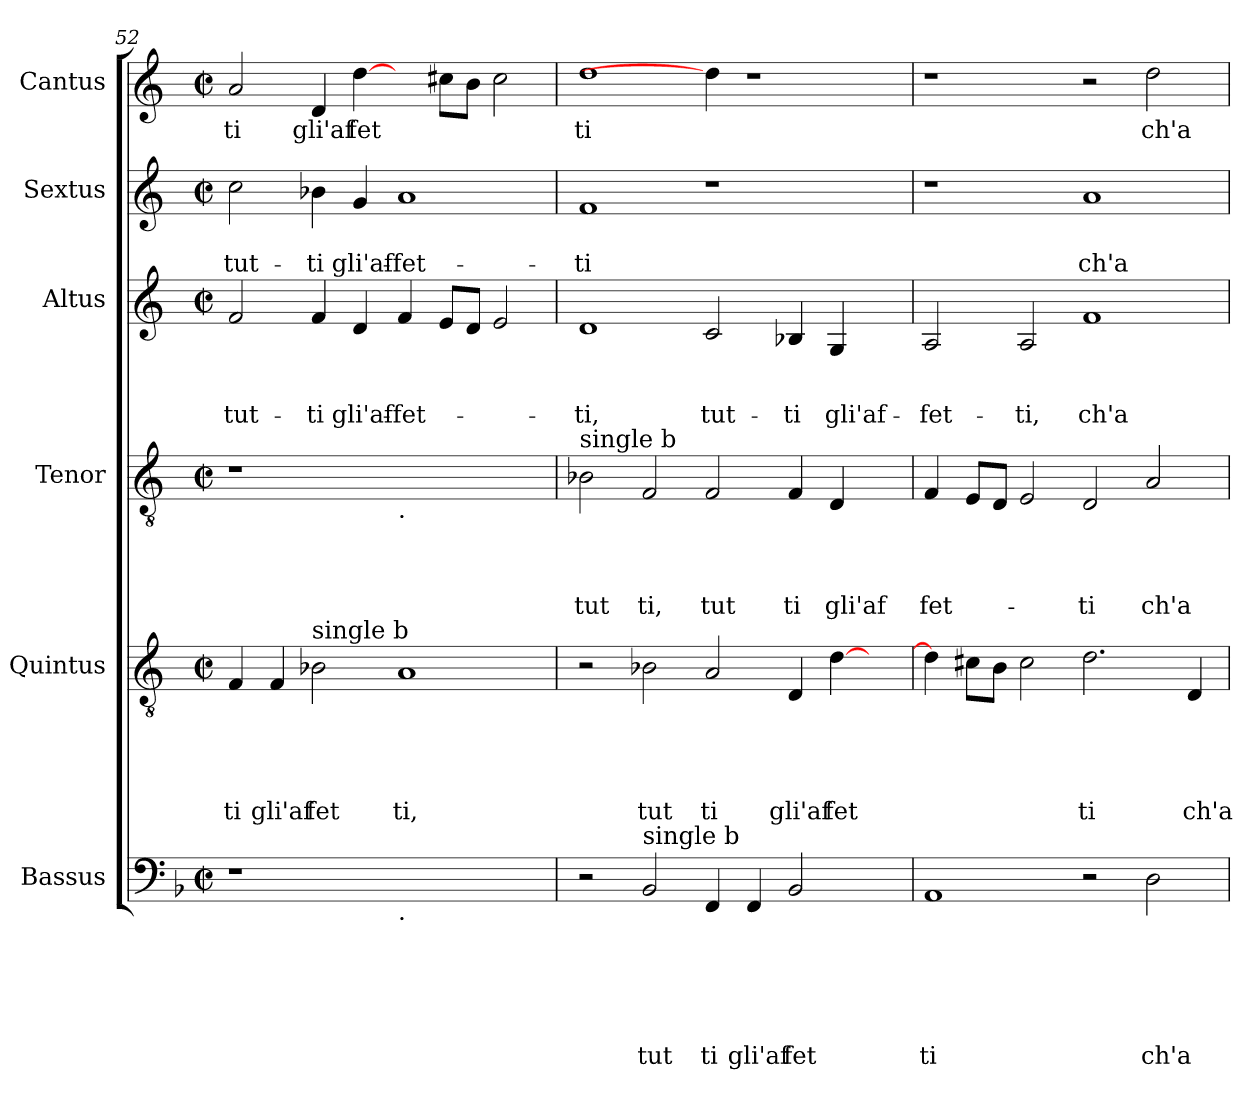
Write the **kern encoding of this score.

**kern	**text	**text	**text	**text	**text	**text	**kern	**text	**text	**text	**text	**text	**kern	**text	**text	**text	**text	**kern	**text	**text	**text	**kern	**text	**text	**kern	**text
*part6	*part6	*part6	*part6	*part6	*part6	*part6	*part5	*part5	*part5	*part5	*part5	*part5	*part4	*part4	*part4	*part4	*part4	*part3	*part3	*part3	*part3	*part2	*part2	*part2	*part1	*part1
*staff6	*staff6	*staff6	*staff6	*staff6	*staff6	*staff6	*staff5	*staff5	*staff5	*staff5	*staff5	*staff5	*staff4	*staff4	*staff4	*staff4	*staff4	*staff3	*staff3	*staff3	*staff3	*staff2	*staff2	*staff2	*staff1	*staff1
*I"Bassus	*	*	*	*	*	*	*I"Quintus	*	*	*	*	*	*I"Tenor	*	*	*	*	*I"Altus	*	*	*	*I"Sextus	*	*	*I"Cantus	*
*clefF4	*	*	*	*	*	*	*clefGv2	*	*	*	*	*	*clefGv2	*	*	*	*	*clefG2	*	*	*	*clefG2	*	*	*clefG2	*
*k[b-]	*	*	*	*	*	*	*k[]	*	*	*	*	*	*k[]	*	*	*	*	*k[]	*	*	*	*k[]	*	*	*k[]	*
*F:	*	*	*	*	*	*	*C:	*	*	*	*	*	*C:	*	*	*	*	*C:	*	*	*	*C:	*	*	*C:	*
*M2/2	*	*	*	*	*	*	*M2/2	*	*	*	*	*	*M2/2	*	*	*	*	*M2/2	*	*	*	*M2/2	*	*	*M2/2	*
*met(c|)	*	*	*	*	*	*	*met(c|)	*	*	*	*	*	*met(c|)	*	*	*	*	*met(c|)	*	*	*	*met(c|)	*	*	*met(c|)	*
=52	=52	=52	=52	=52	=52	=52	=52	=52	=52	=52	=52	=52	=52	=52	=52	=52	=52	=52	=52	=52	=52	=52	=52	=52	=52	=52
!	!	!	!	!	!	!	!	!	!	!	!	!LO:LY:b	!	!	!	!	!	!	!	!	!LO:LY:b	!	!	!LO:LY:b	!	!LO:LY:b
1r	.	.	.	.	.	.	4F/	.	.	.	.	ti	1r	.	.	.	.	2f/	.	.	tut-	2cc\	.	tut-	2a/	ti
!	!	!	!	!	!	!	!	!	!	!	!	!LO:LY:b	!	!	!	!	!	!	!	!	!	!	!	!	!	!
.	.	.	.	.	.	.	4F/	.	.	.	.	gli'af	.	.	.	.	.	.	.	.	.	.	.	.	.	.
!	!	!	!	!	!	!	!LO:TX:a:t=single b	!	!	!	!	!	!	!	!	!	!	!	!	!	!	!	!	!	!	!
!	!	!	!	!	!	!	!	!	!	!	!	!LO:LY:b	!	!	!	!	!	!	!	!	!LO:LY:b	!	!	!LO:LY:b	!	!LO:LY:b
.	.	.	.	.	.	.	2B-\	.	.	.	.	fet	.	.	.	.	.	4f/	.	.	-ti	4b-X\	.	-ti	4d/	gli'af
!	!	!	!	!	!	!	!	!	!	!	!	!	!	!	!	!	!	!	!	!	!LO:LY:b	!	!	!LO:LY:b	!	!LO:LY:b
.	.	.	.	.	.	.	.	.	.	.	.	.	.	.	.	.	.	4d/	.	.	gli'af-	4g/	.	gli'af-	[4dd\	fet
!	!	!	!	!	!	!	!	!	!	!	!	!	!LO:TX:b:t=.	!	!	!	!	!	!	!	!	!	!	!	!	!
!LO:TX:b:t=.	!	!	!	!	!	!	!	!	!	!	!	!	!	!	!	!	!	!	!	!	!	!	!	!	!	!
!	!	!	!	!	!	!	!	!	!	!	!	!LO:LY:b	!	!	!	!	!	!	!	!	!LO:LY:b	!	!	!LO:LY:b	!	!
1ryy	.	.	.	.	.	.	1A	.	.	.	.	ti,	1ryy	.	.	.	.	4f/	.	.	-fet-	1a	.	-fet-	4ryy	.
.	.	.	.	.	.	.	.	.	.	.	.	.	.	.	.	.	.	8e/L	.	.	.	.	.	.	8cc#X\L	.
.	.	.	.	.	.	.	.	.	.	.	.	.	.	.	.	.	.	8d/J	.	.	.	.	.	.	8b\J	.
.	.	.	.	.	.	.	.	.	.	.	.	.	.	.	.	.	.	2e/	.	.	.	.	.	.	2cc#\	.
=53	=53	=53	=53	=53	=53	=53	=53	=53	=53	=53	=53	=53	=53	=53	=53	=53	=53	=53	=53	=53	=53	=53	=53	=53	=53	=53
!	!	!	!	!	!	!	!	!	!	!	!	!	!LO:TX:a:t=single b	!	!	!	!	!	!	!	!	!	!	!	!	!
!	!	!	!	!	!	!	!	!	!	!	!	!	!	!	!	!	!LO:LY:b	!	!	!	!LO:LY:b	!	!	!LO:LY:b	!	!LO:LY:b
2r	.	.	.	.	.	.	2r	.	.	.	.	.	2B-\	.	.	.	tut	1d	.	.	-ti,	1f	.	-ti	1dd	ti
!LO:TX:a:t=single b	!	!	!	!	!	!	!	!	!	!	!	!	!	!	!	!	!	!	!	!	!	!	!	!	!	!
!	!	!	!	!	!	!LO:LY:b	!	!	!	!	!	!LO:LY:b	!	!	!	!	!LO:LY:b	!	!	!	!	!	!	!	!	!
2BB-/	.	.	.	.	.	tut	2B-X\	.	.	.	.	tut	2F/	.	.	.	ti,	.	.	.	.	.	.	.	.	.
!	!	!	!	!	!	!LO:LY:b	!	!	!	!	!	!LO:LY:b	!	!	!	!	!LO:LY:b	!	!	!	!LO:LY:b	!	!	!	!	!
4FF/	.	.	.	.	.	ti	2A/	.	.	.	.	ti	2F/	.	.	.	tut	2c/	.	.	tut-	1r	.	.	4dd\]	.
!	!	!	!	!	!	!LO:LY:b	!	!	!	!	!	!	!	!	!	!	!	!	!	!	!	!	!	!	!	!
4FF/	.	.	.	.	.	gli'af	.	.	.	.	.	.	.	.	.	.	.	.	.	.	.	.	.	.	1r	.
!	!	!	!	!	!	!LO:LY:b	!	!	!	!	!	!LO:LY:b	!	!	!	!	!LO:LY:b	!	!	!	!LO:LY:b	!	!	!	!	!
2BB-/	.	.	.	.	.	fet	4D/	.	.	.	.	gli'af	4F/	.	.	.	ti	4B-X/	.	.	-ti	.	.	.	.	.
!	!	!	!	!	!	!	!	!	!	!	!	!LO:LY:b	!	!	!	!	!LO:LY:b	!	!	!	!LO:LY:b	!	!	!	!	!
.	.	.	.	.	.	.	[<4d\	.	.	.	.	fet	4D/	.	.	.	gli'af	4G/	.	.	gli'af-	.	.	.	.	.
4ryy	.	.	.	.	.	.	4ryy	.	.	.	.	.	4ryy	.	.	.	.	4ryy	.	.	.	4ryy	.	.	.	.
!!LO:PB:g=z
=54	=54	=54	=54	=54	=54	=54	=54	=54	=54	=54	=54	=54	=54	=54	=54	=54	=54	=54	=54	=54	=54	=54	=54	=54	=54	=54
!	!	!	!	!	!	!LO:LY:b	!	!	!	!	!	!	!	!	!	!	!LO:LY:b	!	!	!	!LO:LY:b	!	!	!	!	!
1AA	.	.	.	.	.	ti	4d\]	.	.	.	.	.	4F/	.	.	.	fet-	2A/	.	.	-fet-	1r	.	.	1r	.
.	.	.	.	.	.	.	8c#X\L	.	.	.	.	.	8E/L	.	.	.	.	.	.	.	.	.	.	.	.	.
.	.	.	.	.	.	.	8B\J	.	.	.	.	.	8D/J	.	.	.	.	.	.	.	.	.	.	.	.	.
!	!	!	!	!	!	!	!	!	!	!	!	!	!	!	!	!	!	!	!	!	!LO:LY:b	!	!	!	!	!
.	.	.	.	.	.	.	2c#\	.	.	.	.	.	2E/	.	.	.	.	2A/	.	.	-ti,	.	.	.	.	.
!	!	!	!	!	!	!	!	!	!	!	!	!LO:LY:b	!	!	!	!	!LO:LY:b	!	!	!	!LO:LY:b	!	!	!LO:LY:b	!	!
2r	.	.	.	.	.	.	2.d\	.	.	.	.	ti	2D/	.	.	.	-ti	1f	.	.	ch'a-	1a	.	ch'a	2r	.
!	!	!	!	!	!	!LO:LY:b	!	!	!	!	!	!	!	!	!	!	!LO:LY:b	!	!	!	!	!	!	!	!	!LO:LY:b
2D\	.	.	.	.	.	ch'a	.	.	.	.	.	.	2A/	.	.	.	ch'a-	.	.	.	.	.	.	.	2dd\	ch'a-
!	!	!	!	!	!	!	!	!	!	!	!	!LO:LY:b	!	!	!	!	!	!	!	!	!	!	!	!	!	!
.	.	.	.	.	.	.	4D/	.	.	.	.	ch'a	.	.	.	.	.	.	.	.	.	.	.	.	.	.
=	=	=	=	=	=	=	=	=	=	=	=	=	=	=	=	=	=	=	=	=	=	=	=	=	=	=
*-	*-	*-	*-	*-	*-	*-	*-	*-	*-	*-	*-	*-	*-	*-	*-	*-	*-	*-	*-	*-	*-	*-	*-	*-	*-	*-
